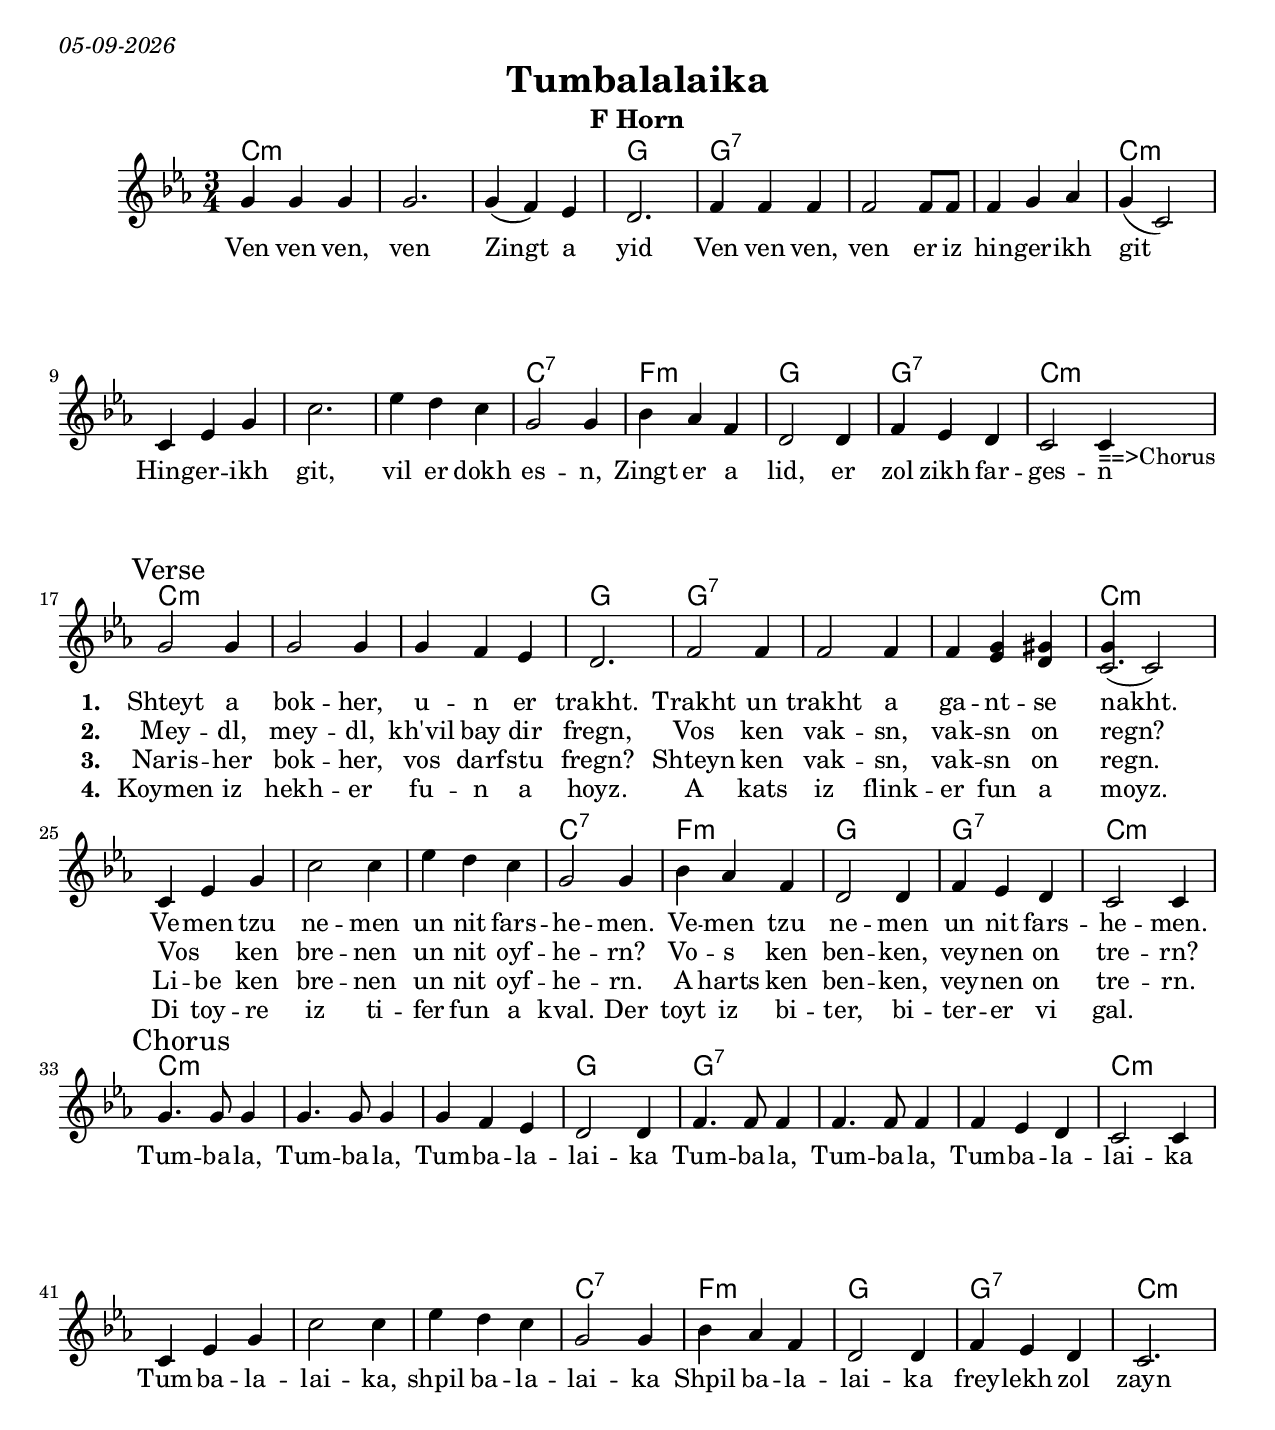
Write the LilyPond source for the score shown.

\version "2.18.0"
\include "english.ly"
\pointAndClickOff
\paper{
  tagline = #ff
  print-all-headers = ##t
  #(set-paper-size "letter")
}
date = #(strftime "%d-%m-%Y" (localtime (current-time)))

\markup{ \italic{ \date }  }

%\markup{ Got something to say? }

global = {
  \clef treble
  \key c \minor
  \time 3/4
  \set Score.markFormatter = #format-mark-box-alphabet
}

%#################################### Melody ########################

melody = \relative c'' {
  \global
  %\partial 16*3 a16 d f   %lead in notes

   % Introduction
   g4 g g
   g2.
   g4 (f) ef
   d2.

   f4 f f
   f2 f8 f
   f4 g af

   g4 (c,2)

   c4 ef g
   c2.
   ef4 d c
   g2 g4

   bf4 af f
   d2 d4
   f4 ef d
   c2 c4 _"==>Chorus"


 % \repeat volta 2{
    \mark Verse
    g'2 g4
    g2 g4
    g4 f ef
    d2.

    f2 f4
    f2 f4
    %f4 <<ef g>> <<d gs>>
    f4
    <<{ef4 d
      c2.}
      {g'4 gs
    g4 (c,2)}>>


    c4 ef g
    c2 c4
    ef4 d c
    g2 g4
    bf4 af f
    d2 d4
    f4 ef d
    c2 c4
 % }
 \break

  %\repeat volta 2{
   \mark Chorus

    g'4. g8 g4
    g4. g8 g4
    g4 f ef
    d2 d4

    f4. f8 f4
    f4. f8 f4
    f4 ef d
    c2 c4
    c4 ef g
    c2 c4

    ef4 d c
    g2 g4
    bf4 af f
    d2 d4
    f4 ef d
    c2.
 % }


}
%################################# Lyrics #####################
\addlyrics{
           % \repeat unfold  40{\skip 2}
            Ven ven ven, ven
            Zingt a yid
            Ven ven ven, ven er iz hin -- ger -- ikh git
            Hing -- er -- ikh git, vil er dokh es -- n,
            Zingt er a lid, er zol zikh far -- ges -- n

            \set stanza = #"1. "
            Shteyt a bok -- her, u -- n er trakht.
            Trakht un trakht a ga -- nt -- se  nakht.
            Ve -- men tzu ne -- men un nit fars -- he -- men.
            Ve -- men tzu ne -- men un nit fars -- he -- men.
            Tum -- ba -- la, Tum -- ba -- la, Tum -- ba -- la -- lai -- ka
            Tum -- ba -- la, Tum -- ba -- la, Tum -- ba -- la -- lai -- ka
            Tum -- ba -- la -- lai -- ka, shpil ba -- la -- lai -- ka
            Shpil ba -- la -- lai -- ka  frey -- lekh zol zayn
            (au: sh -- pil ba -- la -- lay -- ke, frey -- lekh zol zayn!)

}

\addlyrics {
             \repeat unfold  36{\skip 2}
             \set stanza = #"2. "
             Mey -- dl, mey -- dl, kh'vil bay dir fregn,
             Vos ken vak -- sn, vak -- sn on regn?
             Vos _ ken bre -- nen un nit oyf -- he -- rn?
             Vo -- s   ken ben -- ken, vey -- nen on tre -- rn?
}

\addlyrics {
             \repeat unfold  36{\skip 2}
             \set stanza = #"3. "
             Naris -- her bok -- her, vos darf -- stu fregn?
             Shteyn ken vak -- sn, vak -- sn on regn.
             Li -- be ken bre -- nen un nit oyf -- he -- rn.
             A harts ken ben -- ken, vey -- nen on tre -- rn.
}
\addlyrics {
             \repeat unfold  36{\skip 2}
             \set stanza = #"4. "
             Koymen iz hekh -- er fu -- n  a hoyz.
             A kats iz flink -- er fun a moyz.
             Di toy -- re iz ti -- fer fun a kval.
             Der toyt iz bi -- ter, bi -- ter -- er vi gal.

}
%################################# Chords #######################
harmonies = \chordmode {
  c4*9:m
  g4*3
  g4*9:7
  c4*12:m
  c4*3:7
  f4*3:m
  g4*3
  g4*3:7
  c4*3:m


  c4*9:m
  g4*3
  g4*9:7
  c4*12:m
  c4*3:7
  f4*3:m
  g4*3
  g4*3:7
  c4*3:m
  %chorus
  c4*9:m
  g4*3
  g4*9:7
  c4*12:m
  c4*3:7
  f4*3:m
  g4*3
  g4*3:7
  c4*3:m



}

\score {
  <<
    \new ChordNames {
      \set chordChanges = ##f
       \harmonies
    }
    \new Staff   \melody
  >>
  \header{
    title= "Tumbalalaika"
    subtitle=""
    composer= ""
    instrument = "F Horn"
    arranger= ""
  }
  \layout{indent = 1.0\cm}
  \midi {
    \tempo 4 = 120

    % \midi { }
  }
}

% more verses:
\markup{}
\markup {
  \fill-line {
    \hspace #0.1 % distance from left margin
    \column {
      \line { ""
              \column {

                "A young lad stands, and he thinks"
                "Thinks and thinks the whole night through"
                "Whom to take and not to shame"
                "Whom to take and not to shame"
                " "
                "Girl, girl, I want to ask of you"
                "What can grow, grow without rain?"
                "What can burn and never end?"
                "What can yearn, cry without tears?"
                " "
                "Foolish lad, why do you have to ask?"
                "A stone can grow, grow without rain"
                "Love can burn and never end"
                "A heart can yearn, cry without tears"
              }
      }
      \hspace #0.2 % vertical distance between verses
      \line { ""
              \column {
                " "

              }
      }
    }
    \hspace #0.1  % horiz. distance between columns
    \column {
      \line { ""
              \column {
                ""
                "What is higher than a house?"
                "What is swifter than a mouse?"
                "What is deeper than a well?"
                "What is bitter, more bitter than gall?"
                " "
                "A chimney is higher than a house"
                "A cat is swifter than a mouse"
                "The Torah is deeper than a well"
                "Death is bitter, more bitter than gall"
              }
      }
      \hspace #0.2 % distance between verses
      \line { "Chorus."
              \column {
                " "
                "Tumbala, Tumbala, Tumbalalaika"
                %"Tumbala, Tumbala, Tumbalalaika"
                "Tumbalalaika, play  balalaika"
                "Play balalaika, may we be happy"
              }
      }
    }
    \hspace #0.1 % distance to right margin
  }
}




%{
Ven zingt a yid,
Ven er iz hingerikh git (hungry)
Hingerikh git, vil er dokh esn,
Zingt er a lid, er zol zikh fargesn

When a jew sings, and he is hungry,
And wants to eat, he sings a song to forget his hunger.

Shteyt a bokher, un er trakht
(also shteyt un trakht)
Trakht un trakht a gantse nakht
Vemen tzu nemen un nit farshemen
Vemen tzu nemen un nit farshemen
Tumbala, Tumbala, Tumbalalaika
Tumbala, Tumbala, Tumbalalaika
Tumbalalaika, shpil balalaika
Tumbalalaika (also Shpil balalaika), freylekh zol zayn
(au: shpil balalayke, freylekh zol zayn!)

Meydl, meydl, kh'vil bay dir fregn,
Vos ken vaksn, vaksn on regn?
Vos ken brenen un nit oyfhern?
Vos ken benken, veynen on trern?


Narisher bokher, vos darfstu fregn?
A shteyn ken vaksn, vaksn on regn.
Libe ken brenen un nit oyfhern.
A harts ken benken, veynen on trern.


Vos iz hekher fun a hoyz?
Vos iz flinker fun a moyz?
Vos iz tifer fun a kval?
Vos iz biter, biterer vi gal?
 .
A koymen iz hekher fun a hoyz.
A kats iz flinker fun a moyz.
Di toyre iz tifer fun a kval.
Der toyt iz biter, biterer vi gal.
 .

A young lad stands, and he thinks
Thinks and thinks the whole night through
Whom to take and not to shame
Whom to take and not to shame
((chorus))
Tumbala, Tumbala, Tumbalalaika
Tumbala, Tumbala, Tumbalalaika
Tumbalalaika, strum balalaika
Tumbalalaika, may we be happy
Girl, girl, I want to ask of you
What can grow, grow without rain?
What can burn and never end?
What can yearn, cry without tears?
((chorus))
Foolish lad, why do you have to ask?
A stone can grow, grow without rain
Love can burn and never end
A heart can yearn, cry without tears
((chorus))
What is higher than a house?
What is swifter than a mouse?
What is deeper than a well?
What is bitter, more bitter than gall?
((chorus))
A chimney is higher than a house
A cat is swifter than a mouse
The Torah is deeper than a well
Death is bitter, more bitter than gall
((chorus))

%}